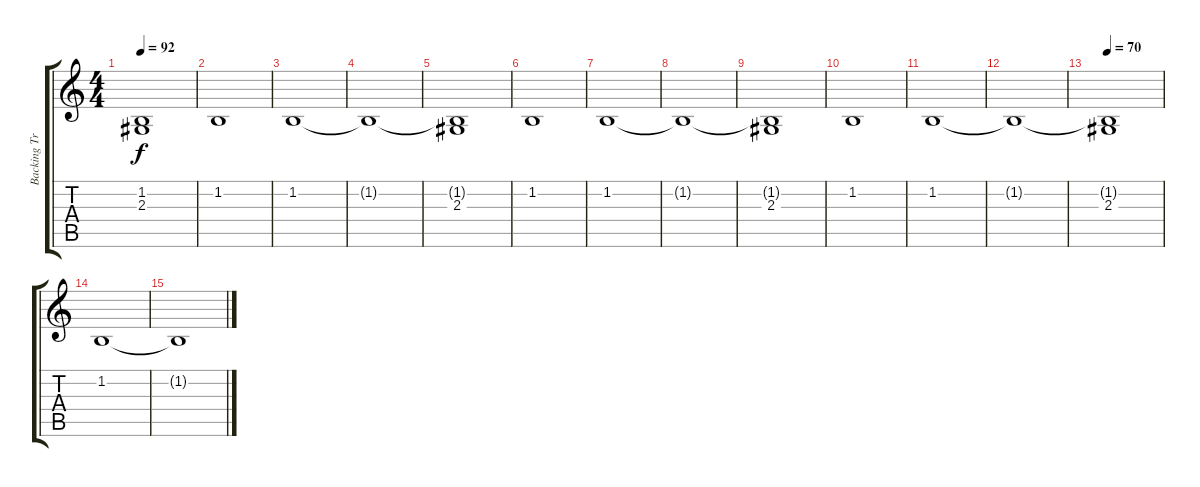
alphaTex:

\track ("Backing Track" "Backing Tr") {instrument stringensemble1}
\staff {score tabs}
\tuning (Eb4 Bb3 Gb3 Db3 Ab2 Eb2) {hide}
\ts (4 4)
\tempo 92
\clef g2
\ks c
(1.2{t} 2.3).1{dy f} |
1.2.1 |
1.2.1 |
1.2{t}.1 |
(1.2{t} 2.3).1 |
1.2.1 |
1.2.1{volume 10} |
1.2{t}.1 |
(1.2{t} 2.3).1 |
1.2.1 |
1.2.1{volume 10} |
1.2{t}.1 |
\tempo 70
(1.2{t} 2.3).1 |
1.2.1 |
1.2{t}.1{volume 0}
